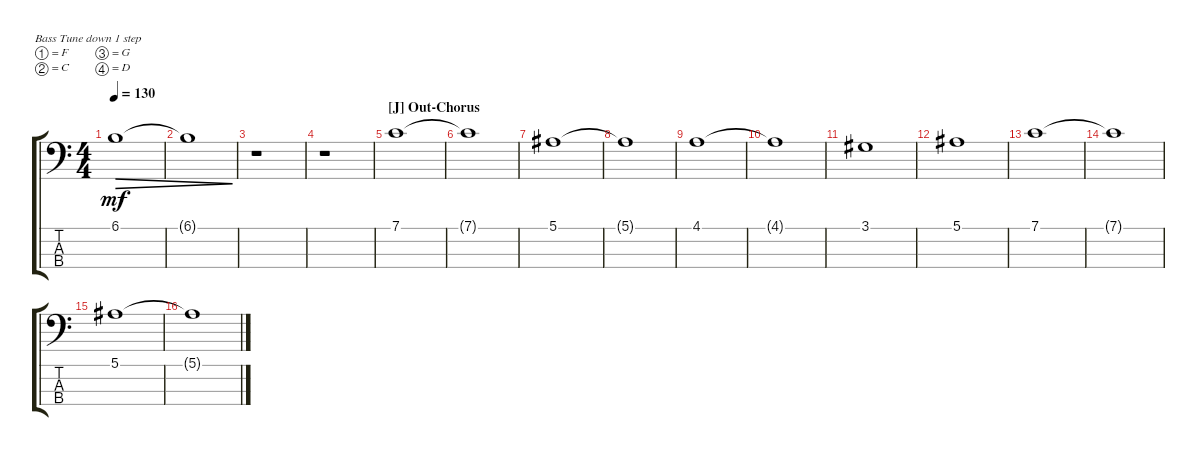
\defaultSystemsLayout 4
\bracketExtendMode groupsimilarinstruments
\singleTrackTrackNamePolicy hidden
\multiTrackTrackNamePolicy hidden
\firstSystemTrackNameOrientation horizontal
\otherSystemsTrackNameOrientation horizontal
\track ("Contrabass" "Ctbass") {instrument contrabass}
\staff {score tabs}
\tuning (F2 C2 G1 D1)
\ts (4 4)
\tempo 130
\clef f4
\scale
1.03909
\ks c
6.1.1{dec dy mf} |
\scale
0.960908 6.1{t}.1{dec} |
\scale
1.03909 r.1 |
\scale
0.960908 r.1 |
\section ("J" "Out-Chorus")
\scale
1.03909 7.1.1 |
\scale
0.960908 7.1{t}.1 |
\scale
1.03909 5.1.1 |
\scale
0.960908 5.1{t}.1 |
\scale
1.03909 4.1.1 |
\scale
0.960908 4.1{t}.1 |
\scale
1.03909 3.1.1 |
\scale
0.960908 5.1.1 |
\scale
1.03909 7.1.1 |
\scale
0.960908 7.1{t}.1 |
\scale
1.03909 5.1.1 |
\scale
0.960908 5.1{t}.1
